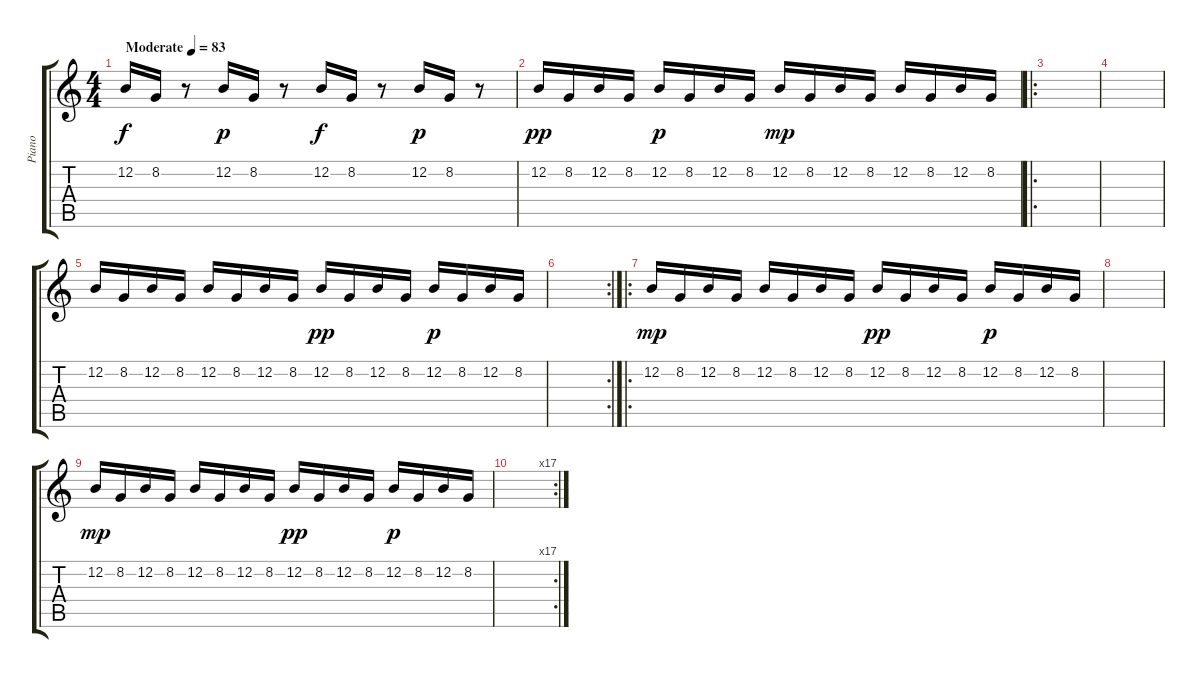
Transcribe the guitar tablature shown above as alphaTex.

\track ("Piano" "Piano") {instrument acousticgrandpiano}
\staff {score tabs}
\tuning (E4 B3 G3 D3 A2 E2) {hide}
\ts (4 4)
\tempo (83 "Moderate")
\clef g2
\ks c
12.2.16{dy f instrument acousticgrandpiano} 8.2.16 r.8 12.2.16{dy p} 8.2.16 r.8 12.2.16{dy f} 8.2.16 r.8 12.2.16{dy p} 8.2.16 r.8 |
12.2.16{dy pp} 8.2.16 12.2.16 8.2.16 12.2.16{dy p} 8.2.16 12.2.16 8.2.16 12.2.16{dy mp} 8.2.16 12.2.16 8.2.16 12.2.16 8.2.16 12.2.16 8.2.16 |
\ro
|
|
12.2.16 8.2.16 12.2.16 8.2.16 12.2.16 8.2.16 12.2.16 8.2.16 12.2.16{dy pp} 8.2.16 12.2.16 8.2.16 12.2.16{dy p} 8.2.16 12.2.16 8.2.16 |
\rc 2
|
\ro
12.2.16{dy mp balance 8} 8.2.16 12.2.16 8.2.16 12.2.16 8.2.16 12.2.16 8.2.16 12.2.16{dy pp} 8.2.16 12.2.16 8.2.16 12.2.16{dy p} 8.2.16 12.2.16 8.2.16 |
|
12.2.16{dy mp} 8.2.16 12.2.16 8.2.16 12.2.16 8.2.16 12.2.16 8.2.16 12.2.16{dy pp} 8.2.16 12.2.16 8.2.16 12.2.16{dy p} 8.2.16 12.2.16 8.2.16 |
\rc 17
